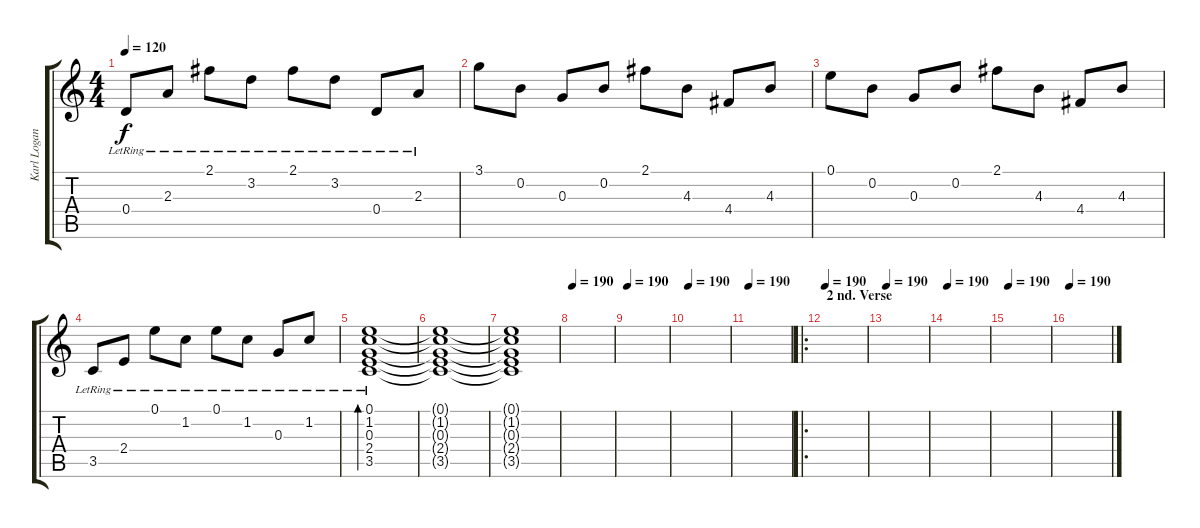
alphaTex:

\track ("Karl Logan arpeggios" "Karl Logan") {instrument electricguitarjazz}
\staff {score tabs}
\tuning (E4 B3 G3 D3 A2 E2) {hide}
\ts (4 4)
\tempo 120
\clef g2
\ks c
0.4{lr}.8{dy f} 2.3{lr}.8 2.1{lr}.8 3.2{lr}.8 2.1{lr}.8 3.2{lr}.8 0.4{lr}.8 2.3{lr}.8 |
3.1.8 0.2.8 0.3.8 0.2.8 2.1.8 4.3.8 4.4.8 4.3.8 |
0.1.8 0.2.8 0.3.8 0.2.8 2.1.8 4.3.8 4.4.8 4.3.8 |
3.5{lr}.8 2.4{lr}.8 0.1{lr}.8 1.2{lr}.8 0.1{lr}.8 1.2{lr}.8 0.3{lr}.8 1.2{lr}.8 |
(0.1 1.2 0.3 2.4 3.5{lr}).1{bd 120} |
(0.1{t} 1.2{t} 0.3{t} 2.4{t} 3.5{t}).1 |
(0.1{t} 1.2{t} 0.3{t} 2.4{t} 3.5{t}).1 |
\tempo 190
|
\tempo 190
|
\tempo 190
|
\tempo 190
|
\ro
\section ("" "2 nd. Verse")
\tempo 190
|
\tempo 190
|
\tempo 190
|
\tempo 190
|
\tempo 190
